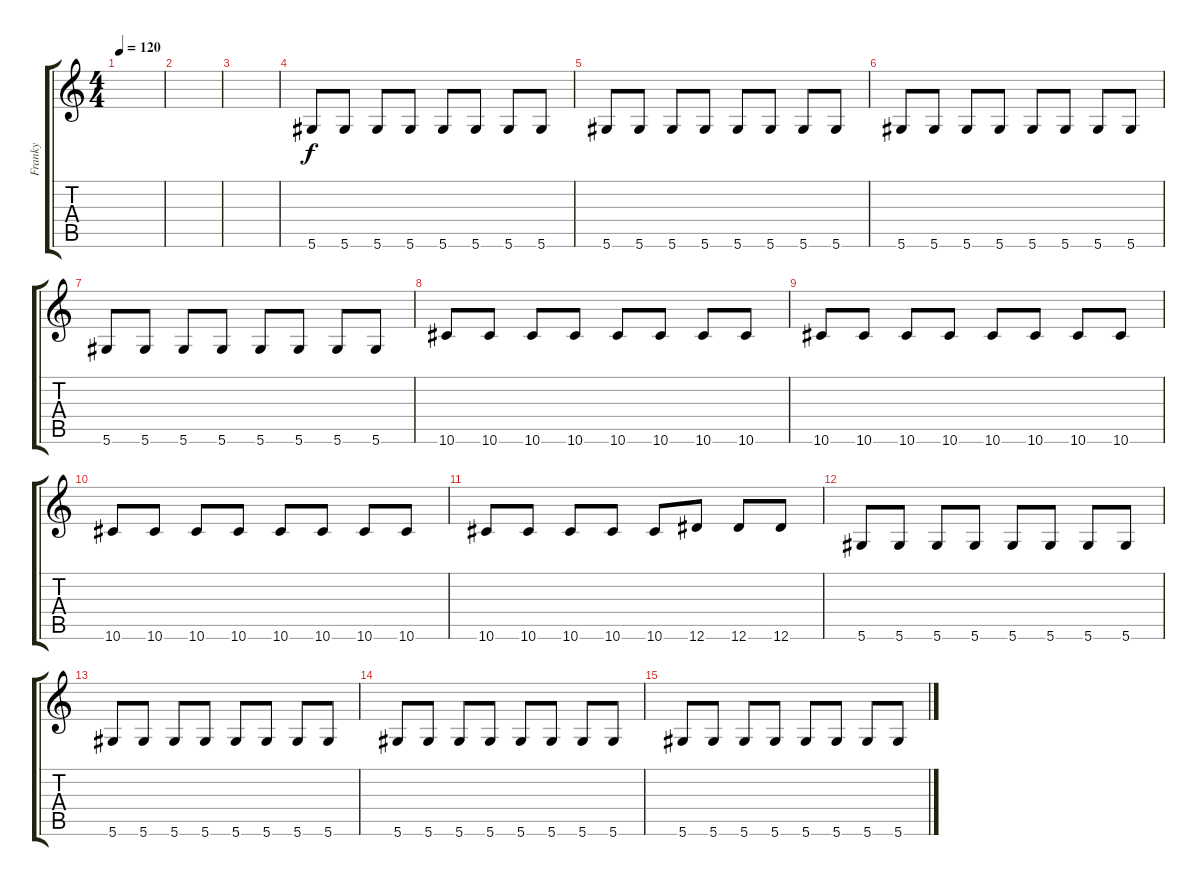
\track ("Franky" "Franky") {instrument electricbasspick}
\staff {score tabs}
\tuning (Eb4 Bb3 Gb3 Db3 Ab2 Eb2) {hide}
\ts (4 4)
\tempo 120
\clef g2
\ks c
|
|
|
5.6.8 5.6.8 5.6.8 5.6.8 5.6.8 5.6.8 5.6.8 5.6.8 |
5.6.8 5.6.8 5.6.8 5.6.8 5.6.8 5.6.8 5.6.8 5.6.8 |
5.6.8 5.6.8 5.6.8 5.6.8 5.6.8 5.6.8 5.6.8 5.6.8 |
5.6.8 5.6.8 5.6.8 5.6.8 5.6.8 5.6.8 5.6.8 5.6.8 |
10.6.8 10.6.8 10.6.8 10.6.8 10.6.8 10.6.8 10.6.8 10.6.8 |
10.6.8 10.6.8 10.6.8 10.6.8 10.6.8 10.6.8 10.6.8 10.6.8 |
10.6.8 10.6.8 10.6.8 10.6.8 10.6.8 10.6.8 10.6.8 10.6.8 |
10.6.8 10.6.8 10.6.8 10.6.8 10.6.8 12.6.8 12.6.8 12.6.8 |
5.6.8 5.6.8 5.6.8 5.6.8 5.6.8 5.6.8 5.6.8 5.6.8 |
5.6.8 5.6.8 5.6.8 5.6.8 5.6.8 5.6.8 5.6.8 5.6.8 |
5.6.8 5.6.8 5.6.8 5.6.8 5.6.8 5.6.8 5.6.8 5.6.8 |
5.6.8 5.6.8 5.6.8 5.6.8 5.6.8 5.6.8 5.6.8 5.6.8
